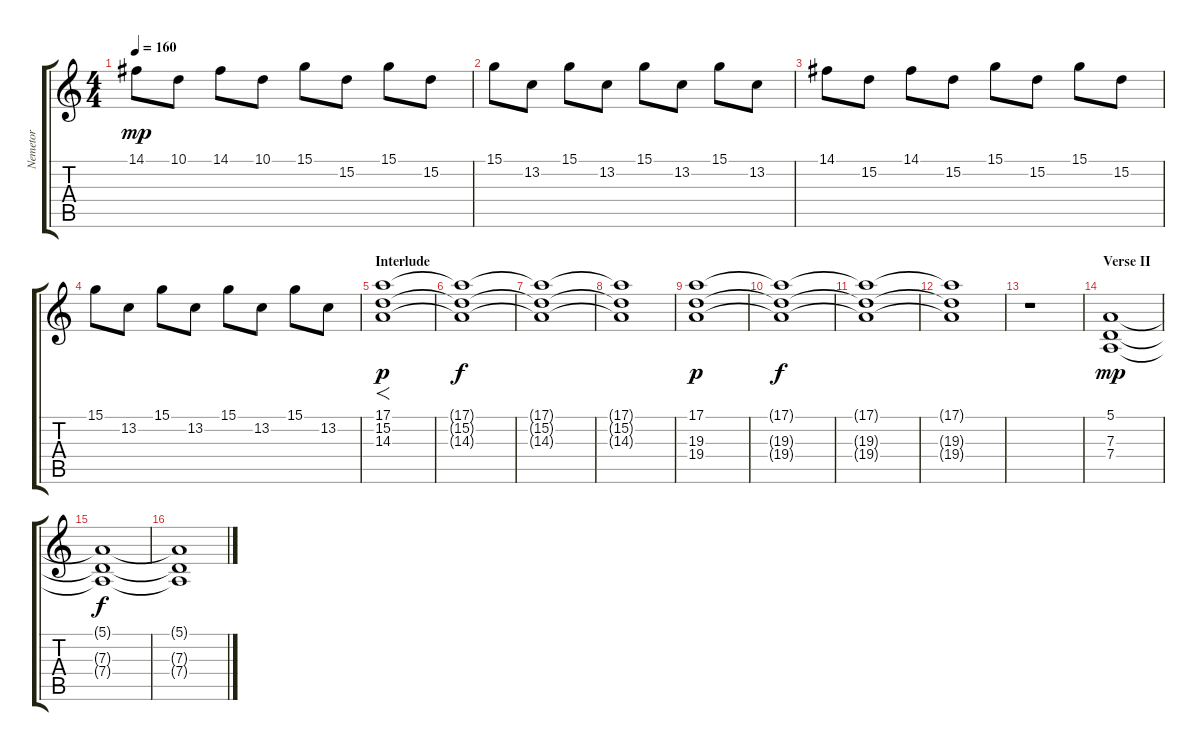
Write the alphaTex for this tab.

\track ("Nemetor" "Nemetor") {instrument lead1square}
\staff {score tabs}
\tuning (E4 B3 G3 D3 A2 D2) {hide}
\ts (4 4)
\tempo 160
\clef g2
\ks c
14.1.8{dy mp} 10.1.8 14.1.8 10.1.8 15.1.8 15.2.8 15.1.8 15.2.8 |
15.1.8 13.2.8 15.1.8 13.2.8 15.1.8 13.2.8 15.1.8 13.2.8 |
14.1.8 15.2.8 14.1.8 15.2.8 15.1.8 15.2.8 15.1.8 15.2.8 |
15.1.8 13.2.8 15.1.8 13.2.8 15.1.8 13.2.8 15.1.8 13.2.8 |
\section ("" "Interlude")
(17.1 15.2 14.3).1{f dy p} |
(17.1{t} 15.2{t} 14.3{t}).1{dy f} |
(17.1{t} 15.2{t} 14.3{t}).1 |
(17.1{t} 15.2{t} 14.3{t}).1 |
(17.1 19.3 19.4).1{dy p} |
(17.1{t} 19.3{t} 19.4{t}).1{dy f} |
(17.1{t} 19.3{t} 19.4{t}).1 |
(17.1{t} 19.3{t} 19.4{t}).1 |
r.1 |
\section ("" "Verse II")
(5.1 7.3 7.4).1{dy mp} |
(5.1{t} 7.3{t} 7.4{t}).1{dy f} |
(5.1{t} 7.3{t} 7.4{t}).1
